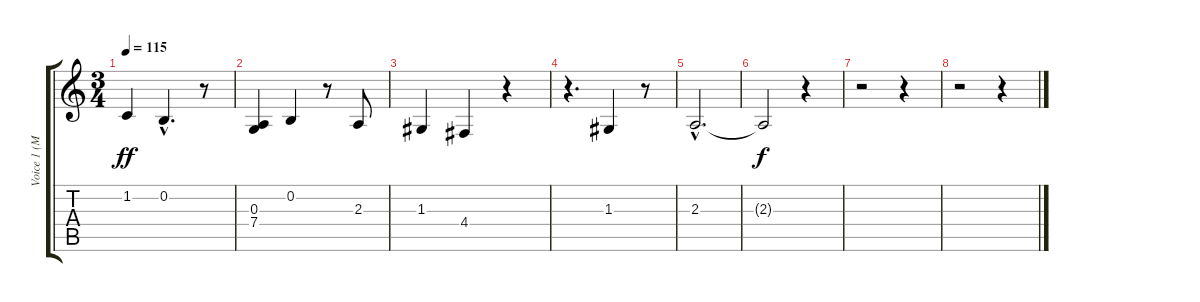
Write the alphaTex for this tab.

\track ("Voice 1 (Melody)" "Voice 1 (M") {instrument altosax}
\staff {score tabs}
\tuning (E4 B3 G3 D3 A2 E2) {hide}
\ts (3 4)
\tempo 115
\clef g2
\ks c
1.2.4{dy ff} 0.2{hac}.4{d} r.8 |
(0.3 7.4).4 0.2.4 r.8 2.3.8 |
1.3.4 4.4.4 r.4 |
r.4{d} 1.3.4 r.8 |
2.3{hac}.2{d} |
2.3{t}.2{dy f} r.4 |
r.2 r.4 |
r.2 r.4
